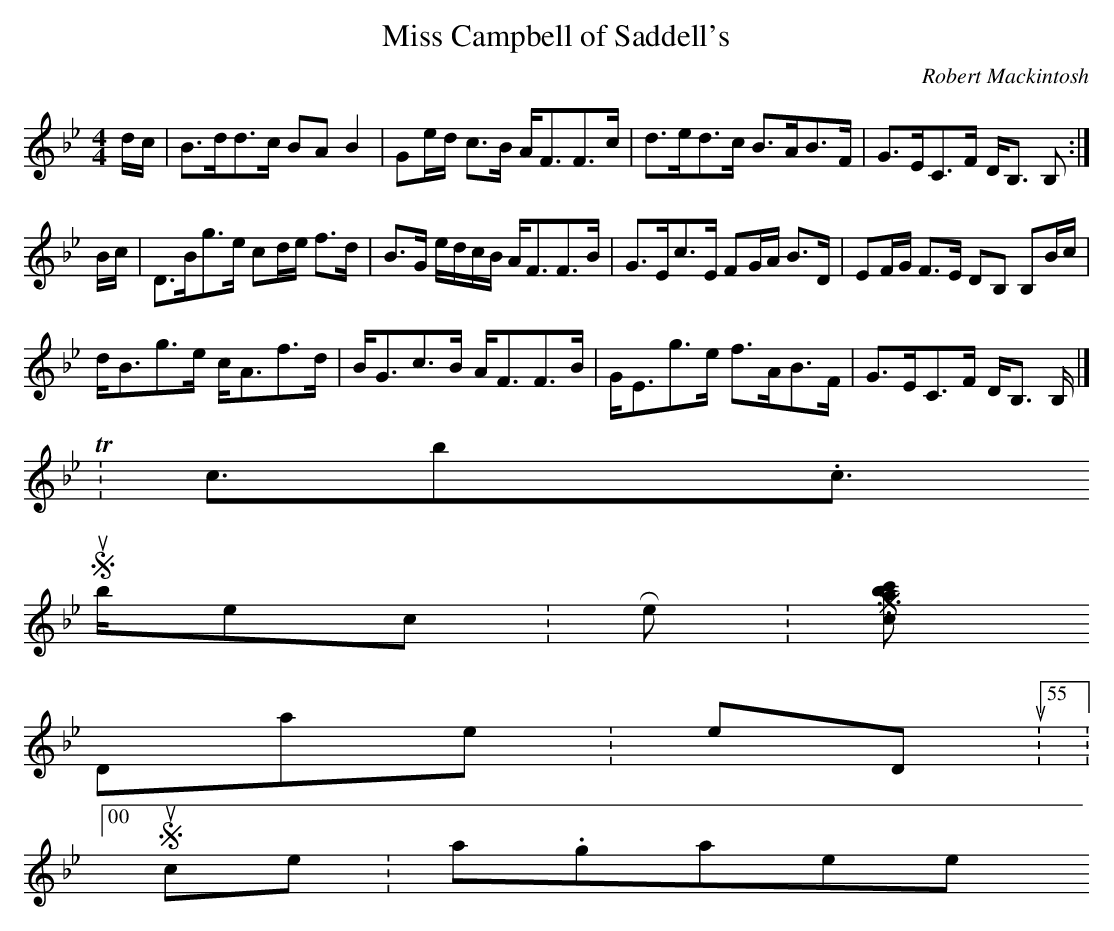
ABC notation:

X:1
T:Miss Campbell of Saddell's
C:Robert Mackintosh
M:4/4
L:1/8
K:Bb
d/c/|B>dd>c BA B2|Ge/d/ c>B A<FF>c|d>ed>c B>AB>F|G>EC>F D<B, B,:|]
B/c/|D>Bg>e cd/e/ f>d|B>G e/d/c/B/ A<FF>B|G>Ec>E FG/A/ B>D|\
EF/G/ F>E DB, B,B/c/|
d<Bg>e c<Af>d|B<Gc>B A<FF>B|G<Eg>e f>AB>F|G>EC>F D<B, B,|]
To: <scots-l@listbox.com>
Subject: Re: [Scots-L] abc's?
Date: Wed, 07 Jul 1999 10:55:00
Source: mail.gatherer
